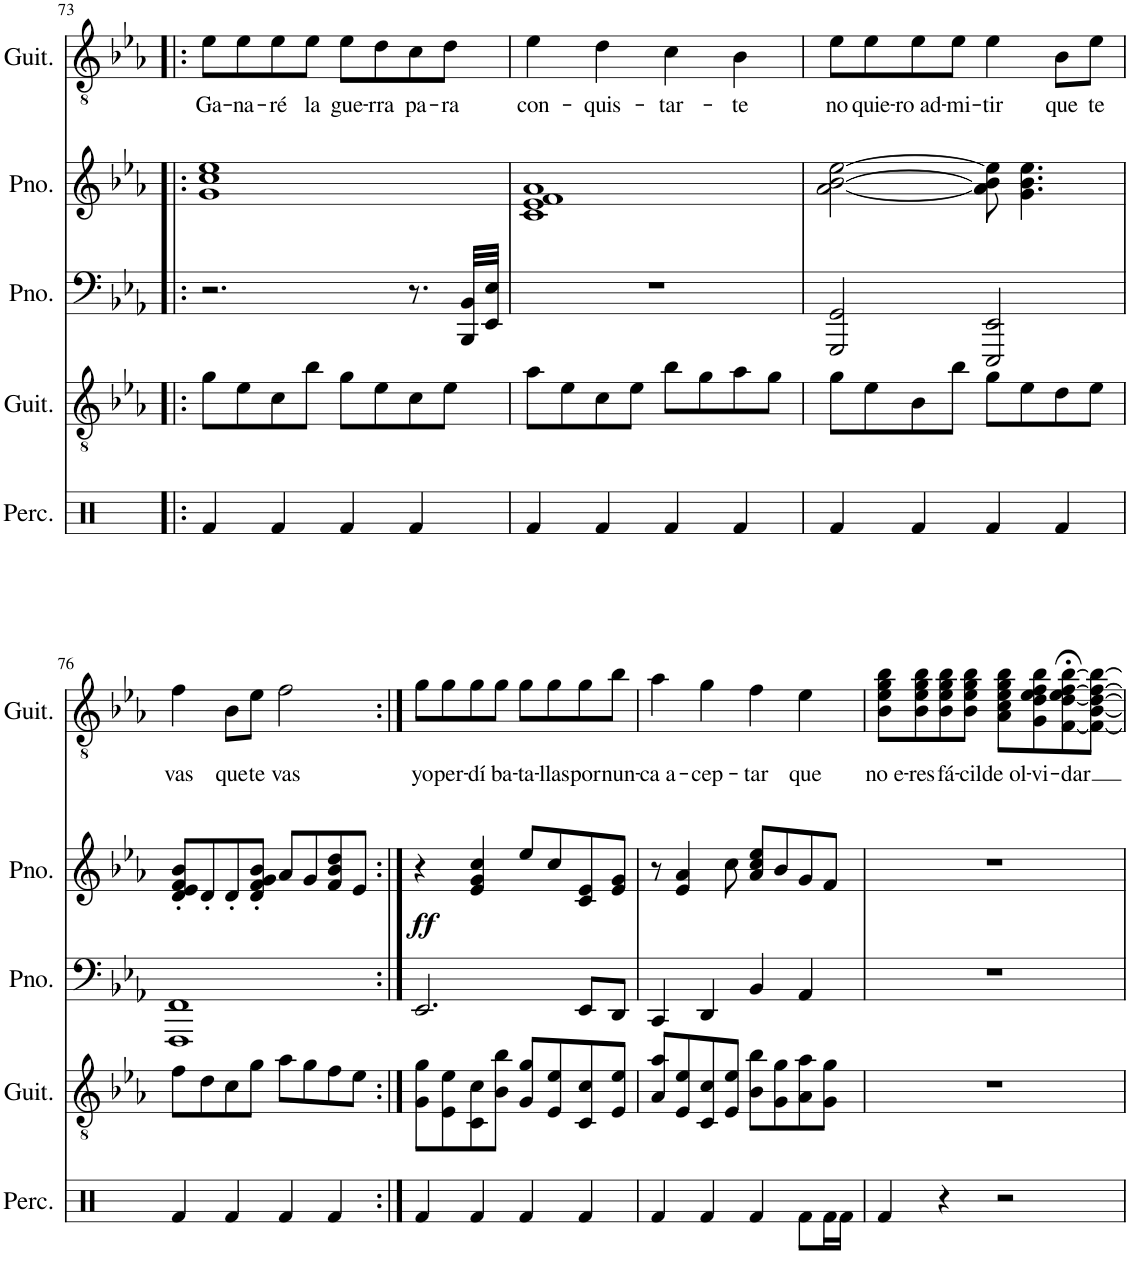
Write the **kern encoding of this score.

**kern	**kern	**kern	**kern	**dynam	**kern	**text
*part5	*part4	*part3	*part2	*part2	*part1	*part1
*staff5	*staff4	*staff3	*staff2	*staff2	*staff1	*staff1
*I"Set de percusión	*I"Guitarra acústica	*I"Piano	*I"Piano	*	*I"Guitarra clásica	*
*I'Perc.	*I'Guit.	*I'Pno.	*I'Pno.	*	*I'Guit.	*
!!LO:PB:g=z
*clefX	*clefGv2	*clefF4	*clefG2	*	*clefGv2	*
*k[]	*k[b-e-a-]	*k[b-e-a-]	*k[b-e-a-]	*	*k[b-e-a-]	*
*M4/4	*M4/4	*M4/4	*M4/4	*	*M4/4	*
=73!|:	=73!|:	=73!|:	=73!|:	=73!|:	=73!|:	=73!|:
!	!	!	!	!	!	!LO:LY:b
4Rf/	8g\L	2.r	1g 1cc 1ee-	.	8e-\L	Ga-
!	!	!	!	!	!	!LO:LY:b
.	8e-\	.	.	.	8e-\	-na-
!	!	!	!	!	!	!LO:LY:b
4Rf/	8c\	.	.	.	8e-\	-ré
!	!	!	!	!	!	!LO:LY:b
.	8b-\J	.	.	.	8e-\J	la
!	!	!	!	!	!	!LO:LY:b
4Rf/	8g\L	.	.	.	8e-\L	gue-
!	!	!	!	!	!	!LO:LY:b
.	8e-\	.	.	.	8d\	-rra
!	!	!	!	!	!	!LO:LY:b
4Rf/	8c\	8.r	.	.	8c\	pa-
!	!	!	!	!	!	!LO:LY:b
.	8e-\J	.	.	.	8d\J	-ra
.	.	32BBB-/ 32BB-/LLL	.	.	.	.
.	.	32EE-/ 32E-/JJJ	.	.	.	.
=74	=74	=74	=74	=74	=74	=74
!	!	!	!	!	!	!LO:LY:b
4Rf/	8a-\L	1r	1c 1e- 1f 1a-	.	4e-\	con-
.	8e-\	.	.	.	.	.
!	!	!	!	!	!	!LO:LY:b
4Rf/	8c\	.	.	.	4d\	-quis-
.	8e-\J	.	.	.	.	.
!	!	!	!	!	!	!LO:LY:b
4Rf/	8b-\L	.	.	.	4c\	-tar-
.	8g\	.	.	.	.	.
!	!	!	!	!	!	!LO:LY:b
4Rf/	8a-\	.	.	.	4B-\	-te
.	8g\J	.	.	.	.	.
=75	=75	=75	=75	=75	=75	=75
!	!	!	!	!	!	!LO:LY:b
4Rf/	8g\L	2GGG/ 2GG/	[2a-\ [2b-\ [2ee-\	.	8e-\L	no
!	!	!	!	!	!	!LO:LY:b
.	8e-\	.	.	.	8e-\	quie-
!	!	!	!	!	!	!LO:LY:b
4Rf/	8B-\	.	.	.	8e-\	-ro ad-
!	!	!	!	!	!	!LO:LY:b
.	8b-\J	.	.	.	8e-\J	-mi-
!	!	!	!	!	!	!LO:LY:b
4Rf/	8g\L	2EEE-/ 2EE-/	8a-\] 8b-\] 8ee-\]	.	4e-\	-tir
.	8e-\	.	4.g\ 4.b-\ 4.ee-\	.	.	.
!	!	!	!	!	!	!LO:LY:b
4Rf/	8d\	.	.	.	8B-\L	que
!	!	!	!	!	!	!LO:LY:b
.	8e-\J	.	.	.	8e-\J	te
!!LO:LB:g=z
=76	=76	=76	=76	=76	=76	=76
!	!	!	!	!	!	!LO:LY:b
4Rf/	8f\L	1FFF 1FF	8d/' 8e-/' 8f/' 8b-/'L	.	4f\	vas
.	8d\	.	8d'/	.	.	.
!	!	!	!	!	!	!LO:LY:b
4Rf/	8c\	.	8d'/	.	8B-\L	que
!	!	!	!	!	!	!LO:LY:b
.	8g\J	.	8d/' 8f/' 8g/' 8b-/'J	.	8e-\J	te
!	!	!	!	!	!	!LO:LY:b
4Rf/	8a-\L	.	8a-/L	.	2f\	vas
.	8g\	.	8g/	.	.	.
4Rf/	8f\	.	8f/ 8b-/ 8dd/	.	.	.
.	8e-\J	.	8e-/J	.	.	.
=77:|!	=77:|!	=77:|!	=77:|!	=77:|!	=77:|!	=77:|!
!	!	!	!	!LO:DY:b	!	!LO:LY:b
4Rf/	8G\ 8g\L	2.EE-/	4r	ff	8g\L	yo
!	!	!	!	!	!	!LO:LY:b
.	8E-\ 8e-\	.	.	.	8g\	per-
!	!	!	!	!	!	!LO:LY:b
4Rf/	8C\ 8c\	.	4e-/ 4g/ 4cc/	.	8g\	-dí
!	!	!	!	!	!	!LO:LY:b
.	8B-\ 8b-\J	.	.	.	8g\J	ba-
!	!	!	!	!	!	!LO:LY:b
4Rf/	8G/ 8g/L	.	8ee-/L	.	8g\L	-ta-
!	!	!	!	!	!	!LO:LY:b
.	8E-/ 8e-/	.	8cc/	.	8g\	-llas
!	!	!	!	!	!	!LO:LY:b
4Rf/	8C/ 8c/	8EE-/L	8c/ 8e-/	.	8g\	por
!	!	!	!	!	!	!LO:LY:b
.	8E-/ 8e-/J	8DD/J	8e-/ 8g/J	.	8b-\J	nun-
=78	=78	=78	=78	=78	=78	=78
!	!	!	!	!	!	!LO:LY:b
4Rf/	8A-/ 8a-/L	4CC/	8r	.	4a-\	-ca a-
.	8E-/ 8e-/	.	4e-/ 4a-/	.	.	.
!	!	!	!	!	!	!LO:LY:b
4Rf/	8C/ 8c/	4DD/	.	.	4g\	-cep-
.	8E-/ 8e-/J	.	8cc\	.	.	.
!	!	!	!	!	!	!LO:LY:b
4Rf/	8B-\ 8b-\L	4BB-/	8a-/ 8cc/ 8ee-/L	.	4f\	-tar
.	8G\ 8g\	.	8b-/	.	.	.
!	!	!	!	!	!	!LO:LY:b
8Rf\L	8A-\ 8a-\	4AA-/	8g/	.	4e-\	que
16Rf\L	8G\ 8g\J	.	8f/J	.	.	.
16Rf\JJ	.	.	.	.	.	.
=79	=79	=79	=79	=79	=79	=79
!	!	!	!	!	!	!LO:LY:b
4Rf/	1r	1r	1r	.	8B-\ 8e-\ 8g\ 8b-\L	no e-
!	!	!	!	!	!	!LO:LY:b
.	.	.	.	.	8B-\ 8e-\ 8g\ 8b-\	-res
!	!	!	!	!	!	!LO:LY:b
4r	.	.	.	.	8B-\ 8e-\ 8g\ 8b-\	fá-
!	!	!	!	!	!	!LO:LY:b
.	.	.	.	.	8B-\ 8e-\ 8g\ 8b-\J	-cil
!	!	!	!	!	!	!LO:LY:b
2r	.	.	.	.	8A-\ 8c\ 8e-\ 8g\ 8b-\L	de ol-
!	!	!	!	!	!	!LO:LY:b
.	.	.	.	.	8G\ 8d\ 8e-\ 8f\ 8b-\	-vi-
!	!	!	!	!	!	!LO:LY:b
.	.	.	.	.	[8F\;< [8d\;< 8e-\;< [8f\;< [8b-\;<	-dar
.	.	.	.	.	8F\_ [8B-\ 8d\_ 8f\_ 8b-\_J	.
=	=	=	=	=	=	=
*-	*-	*-	*-	*-	*-	*-
